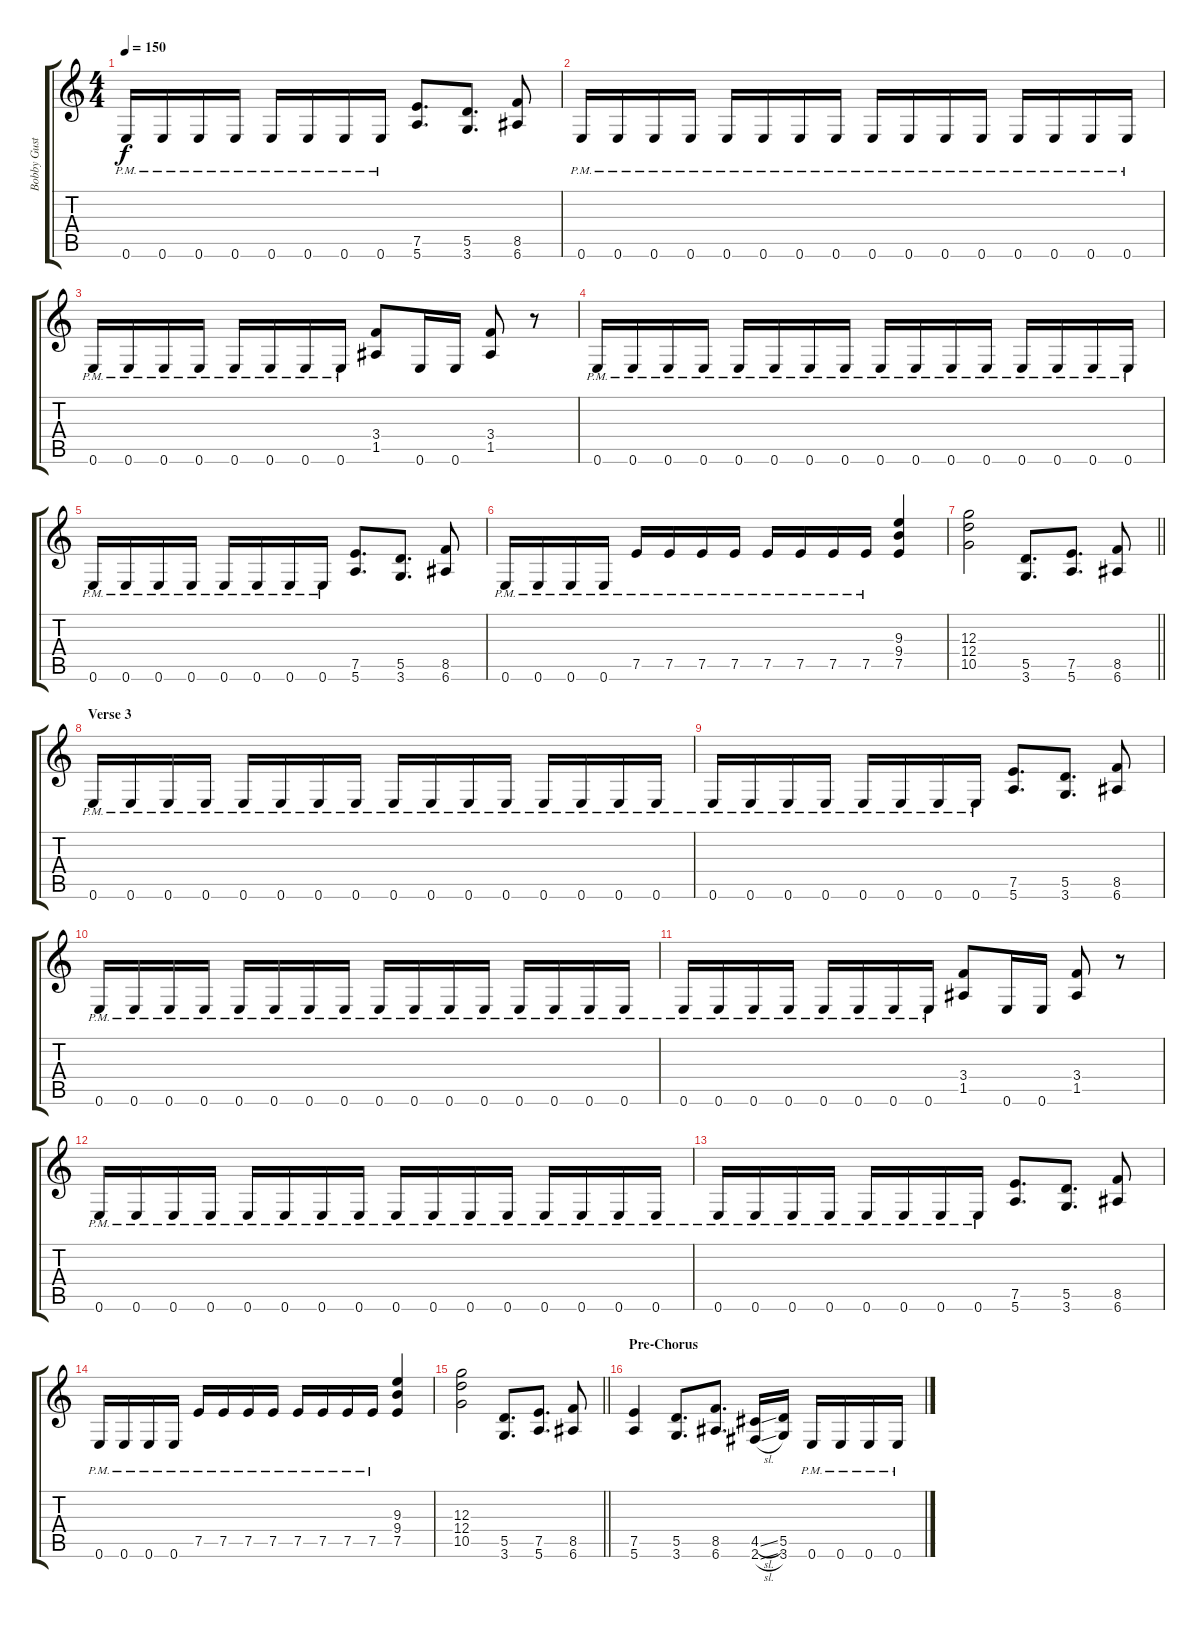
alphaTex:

\track ("Bobby Gustafson" "Bobby Gust") {instrument distortionguitar}
\staff {score tabs}
\tuning (E4 B3 G3 D3 A2 E2) {hide}
\ts (4 4)
\tempo 150
\clef g2
\ks c
0.6{pm}.16{dy f} 0.6{pm}.16 0.6{pm}.16 0.6{pm}.16 0.6{pm}.16 0.6{pm}.16 0.6{pm}.16 0.6{pm}.16 (7.5 5.6).8{d} (5.5 3.6).8{d} (8.5 6.6).8 |
0.6{pm}.16 0.6{pm}.16 0.6{pm}.16 0.6{pm}.16 0.6{pm}.16 0.6{pm}.16 0.6{pm}.16 0.6{pm}.16 0.6{pm}.16 0.6{pm}.16 0.6{pm}.16 0.6{pm}.16 0.6{pm}.16 0.6{pm}.16 0.6{pm}.16 0.6{pm}.16 |
0.6{pm}.16 0.6{pm}.16 0.6{pm}.16 0.6{pm}.16 0.6{pm}.16 0.6{pm}.16 0.6{pm}.16 0.6{pm}.16 (3.4 1.5).8 0.6.16 0.6.16 (3.4 1.5).8 r.8 |
0.6{pm}.16 0.6{pm}.16 0.6{pm}.16 0.6{pm}.16 0.6{pm}.16 0.6{pm}.16 0.6{pm}.16 0.6{pm}.16 0.6{pm}.16 0.6{pm}.16 0.6{pm}.16 0.6{pm}.16 0.6{pm}.16 0.6{pm}.16 0.6{pm}.16 0.6{pm}.16 |
0.6{pm}.16 0.6{pm}.16 0.6{pm}.16 0.6{pm}.16 0.6{pm}.16 0.6{pm}.16 0.6{pm}.16 0.6{pm}.16 (7.5 5.6).8{d} (5.5 3.6).8{d} (8.5 6.6).8 |
0.6{pm}.16 0.6{pm}.16 0.6{pm}.16 0.6{pm}.16 7.5{pm}.16 7.5{pm}.16 7.5{pm}.16 7.5{pm}.16 7.5{pm}.16 7.5{pm}.16 7.5{pm}.16 7.5{pm}.16 (9.3 9.4 7.5).4 |
\barLineRight lightlight
(12.3 12.4 10.5).2 (5.5 3.6).8{d} (7.5 5.6).8{d} (8.5 6.6).8 |
\section ("" "Verse 3")
0.6{pm}.16 0.6{pm}.16 0.6{pm}.16 0.6{pm}.16 0.6{pm}.16 0.6{pm}.16 0.6{pm}.16 0.6{pm}.16 0.6{pm}.16 0.6{pm}.16 0.6{pm}.16 0.6{pm}.16 0.6{pm}.16 0.6{pm}.16 0.6{pm}.16 0.6{pm}.16 |
0.6{pm}.16 0.6{pm}.16 0.6{pm}.16 0.6{pm}.16 0.6{pm}.16 0.6{pm}.16 0.6{pm}.16 0.6{pm}.16 (7.5 5.6).8{d} (5.5 3.6).8{d} (8.5 6.6).8 |
0.6{pm}.16 0.6{pm}.16 0.6{pm}.16 0.6{pm}.16 0.6{pm}.16 0.6{pm}.16 0.6{pm}.16 0.6{pm}.16 0.6{pm}.16 0.6{pm}.16 0.6{pm}.16 0.6{pm}.16 0.6{pm}.16 0.6{pm}.16 0.6{pm}.16 0.6{pm}.16 |
0.6{pm}.16 0.6{pm}.16 0.6{pm}.16 0.6{pm}.16 0.6{pm}.16 0.6{pm}.16 0.6{pm}.16 0.6{pm}.16 (3.4 1.5).8 0.6.16 0.6.16 (3.4 1.5).8 r.8 |
0.6{pm}.16 0.6{pm}.16 0.6{pm}.16 0.6{pm}.16 0.6{pm}.16 0.6{pm}.16 0.6{pm}.16 0.6{pm}.16 0.6{pm}.16 0.6{pm}.16 0.6{pm}.16 0.6{pm}.16 0.6{pm}.16 0.6{pm}.16 0.6{pm}.16 0.6{pm}.16 |
0.6{pm}.16 0.6{pm}.16 0.6{pm}.16 0.6{pm}.16 0.6{pm}.16 0.6{pm}.16 0.6{pm}.16 0.6{pm}.16 (7.5 5.6).8{d} (5.5 3.6).8{d} (8.5 6.6).8 |
0.6{pm}.16 0.6{pm}.16 0.6{pm}.16 0.6{pm}.16 7.5{pm}.16 7.5{pm}.16 7.5{pm}.16 7.5{pm}.16 7.5{pm}.16 7.5{pm}.16 7.5{pm}.16 7.5{pm}.16 (9.3 9.4 7.5).4 |
\barLineRight lightlight
(12.3 12.4 10.5).2 (5.5 3.6).8{d} (7.5 5.6).8{d} (8.5 6.6).8 |
\section ("" "Pre-Chorus")
(7.5 5.6).4 (5.5 3.6).8{d} (8.5 6.6).8{d} (4.5{sl} 2.6{sl}).16 (5.5 3.6).16 0.6{pm}.16 0.6{pm}.16 0.6{pm}.16 0.6{pm}.16
